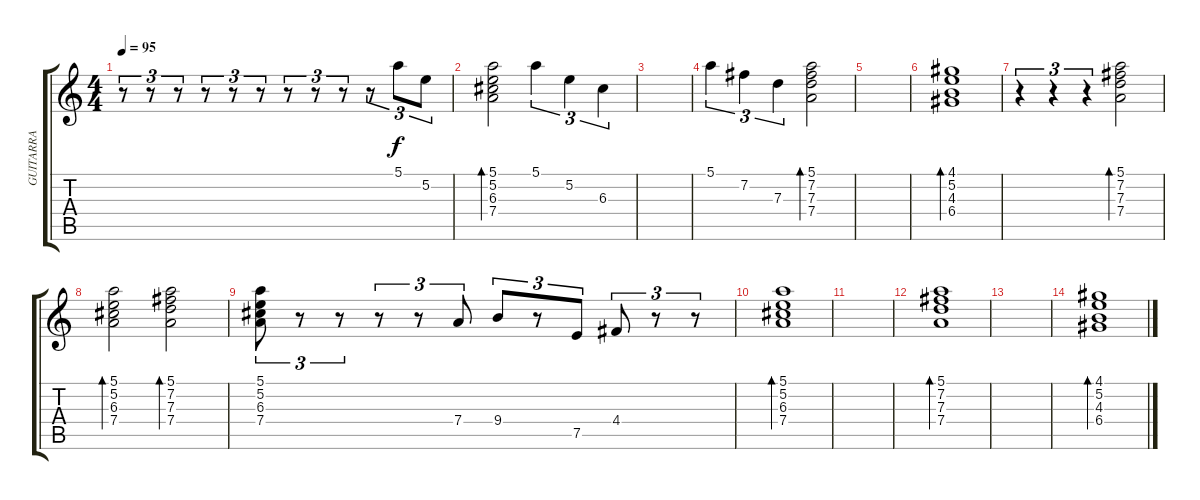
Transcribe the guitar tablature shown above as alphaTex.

\track ("GUITARRA" "GUITARRA") {instrument electricguitarjazz}
\staff {score tabs}
\tuning (E4 B3 G3 D3 A2 E2) {hide}
\ts (4 4)
\tempo 95
\clef g2
\ks c
r.8{tu (3 2) dy f} r.8{tu (3 2)} r.8{tu (3 2)} r.8{tu (3 2)} r.8{tu (3 2)} r.8{tu (3 2)} r.8{tu (3 2)} r.8{tu (3 2)} r.8{tu (3 2)} r.8{tu (3 2)} 5.1.8{tu (3 2)} 5.2.8{tu (3 2)} |
(5.1 5.2 6.3 7.4).2{bd 120} 5.1.4{tu (3 2)} 5.2.4{tu (3 2)} 6.3.4{tu (3 2)} |
|
5.1.4{tu (3 2)} 7.2.4{tu (3 2)} 7.3.4{tu (3 2)} (5.1 7.2 7.3 7.4).2{bd 120} |
|
(4.1 5.2 4.3 6.4).1{bd 120} |
r.4{tu (3 2)} r.4{tu (3 2)} r.4{tu (3 2)} (5.1 7.2 7.3 7.4).2{bd 120} |
(5.1 5.2 6.3 7.4).2{bd 120} (5.1 7.2 7.3 7.4).2{bd 120} |
(5.1 5.2 6.3 7.4).8{tu (3 2)} r.8{tu (3 2)} r.8{tu (3 2)} r.8{tu (3 2)} r.8{tu (3 2)} 7.4.8{tu (3 2) instrument distortionguitar} 9.4.8{tu (3 2)} r.8{tu (3 2)} 7.5.8{tu (3 2)} 4.4.8{tu (3 2)} r.8{tu (3 2)} r.8{tu (3 2)} |
(5.1 5.2 6.3 7.4).1{bd 120 instrument electricguitarjazz} |
|
(5.1 7.2 7.3 7.4).1{bd 120} |
|
(4.1 5.2 4.3 6.4).1{bd 120}
